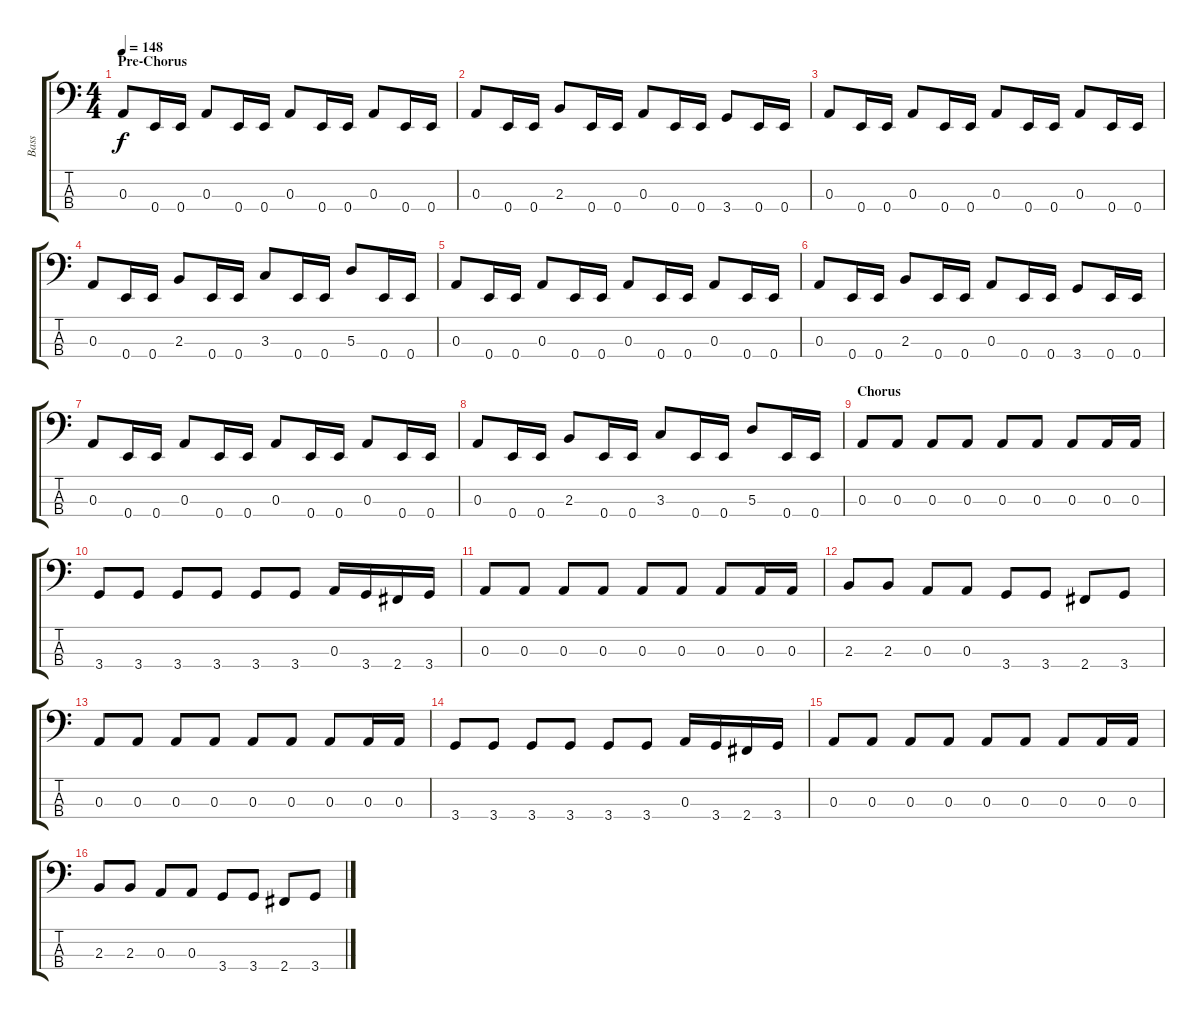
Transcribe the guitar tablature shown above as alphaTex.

\track ("Bass" "Bass") {instrument electricbassfinger}
\staff {score tabs}
\tuning (G2 D2 A1 E1) {hide}
\ts (4 4)
\section ("" "Pre-Chorus")
\tempo 148
\clef f4
\ks c
0.3.8{dy f} 0.4.16 0.4.16 0.3.8 0.4.16 0.4.16 0.3.8 0.4.16 0.4.16 0.3.8 0.4.16 0.4.16 |
0.3.8 0.4.16 0.4.16 2.3.8 0.4.16 0.4.16 0.3.8 0.4.16 0.4.16 3.4.8 0.4.16 0.4.16 |
0.3.8 0.4.16 0.4.16 0.3.8 0.4.16 0.4.16 0.3.8 0.4.16 0.4.16 0.3.8 0.4.16 0.4.16 |
0.3.8 0.4.16 0.4.16 2.3.8 0.4.16 0.4.16 3.3.8 0.4.16 0.4.16 5.3.8 0.4.16 0.4.16 |
0.3.8 0.4.16 0.4.16 0.3.8 0.4.16 0.4.16 0.3.8 0.4.16 0.4.16 0.3.8 0.4.16 0.4.16 |
0.3.8 0.4.16 0.4.16 2.3.8 0.4.16 0.4.16 0.3.8 0.4.16 0.4.16 3.4.8 0.4.16 0.4.16 |
0.3.8 0.4.16 0.4.16 0.3.8 0.4.16 0.4.16 0.3.8 0.4.16 0.4.16 0.3.8 0.4.16 0.4.16 |
0.3.8 0.4.16 0.4.16 2.3.8 0.4.16 0.4.16 3.3.8 0.4.16 0.4.16 5.3.8 0.4.16 0.4.16 |
\section ("" "Chorus")
0.3.8 0.3.8 0.3.8 0.3.8 0.3.8 0.3.8 0.3.8 0.3.16 0.3.16 |
3.4.8 3.4.8 3.4.8 3.4.8 3.4.8 3.4.8 0.3.16 3.4.16 2.4.16 3.4.16 |
0.3.8 0.3.8 0.3.8 0.3.8 0.3.8 0.3.8 0.3.8 0.3.16 0.3.16 |
2.3.8 2.3.8 0.3.8 0.3.8 3.4.8 3.4.8 2.4.8 3.4.8 |
0.3.8 0.3.8 0.3.8 0.3.8 0.3.8 0.3.8 0.3.8 0.3.16 0.3.16 |
3.4.8 3.4.8 3.4.8 3.4.8 3.4.8 3.4.8 0.3.16 3.4.16 2.4.16 3.4.16 |
0.3.8 0.3.8 0.3.8 0.3.8 0.3.8 0.3.8 0.3.8 0.3.16 0.3.16 |
2.3.8 2.3.8 0.3.8 0.3.8 3.4.8 3.4.8 2.4.8 3.4.8
